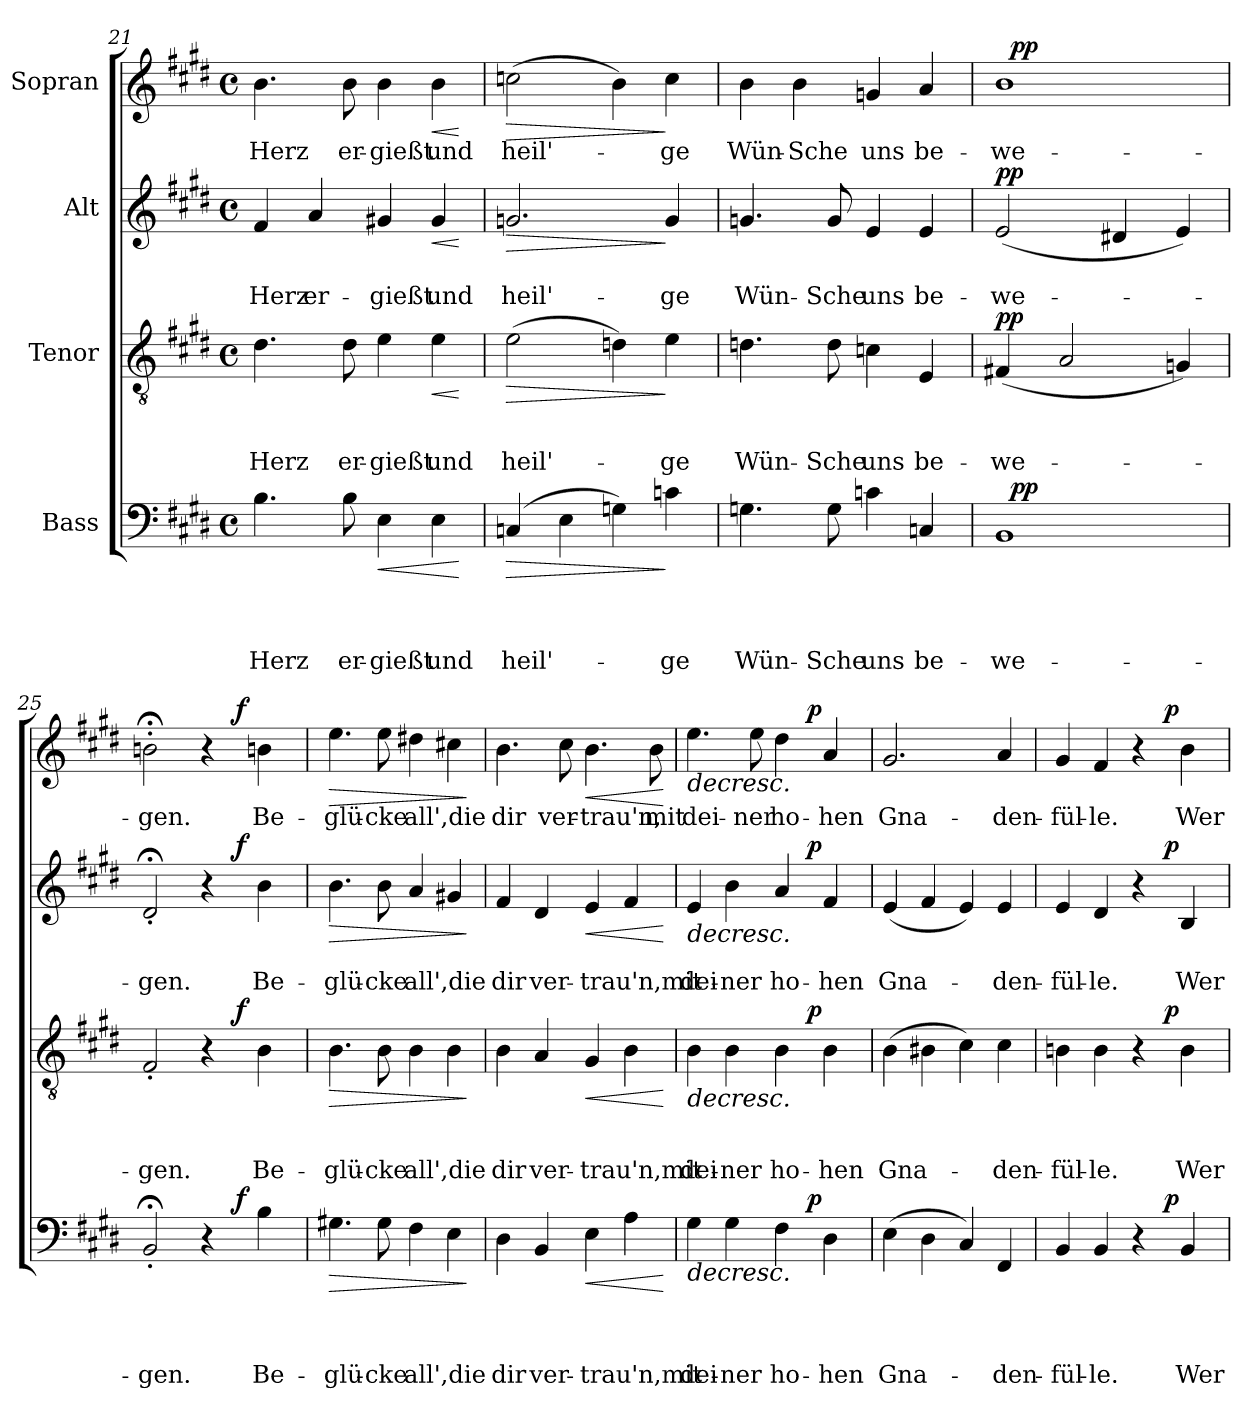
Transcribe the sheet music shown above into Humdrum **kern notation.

**kern	**text	**text	**text	**text	**dynam	**kern	**text	**text	**text	**dynam	**kern	**text	**text	**dynam	**kern	**text	**dynam
*part4	*part4	*part4	*part4	*part4	*part4	*part3	*part3	*part3	*part3	*part3	*part2	*part2	*part2	*part2	*part1	*part1	*part1
*staff4	*staff4	*staff4	*staff4	*staff4	*staff4	*staff3	*staff3	*staff3	*staff3	*staff3	*staff2	*staff2	*staff2	*staff2	*staff1	*staff1	*staff1
*I"Bass	*	*	*	*	*	*I"Tenor	*	*	*	*	*I"Alt	*	*	*	*I"Sopran	*	*
*clefF4	*	*	*	*	*	*clefGv2	*	*	*	*	*clefG2	*	*	*	*clefG2	*	*
*k[f#c#g#d#]	*	*	*	*	*	*k[f#c#g#d#]	*	*	*	*	*k[f#c#g#d#]	*	*	*	*k[f#c#g#d#]	*	*
*E:	*	*	*	*	*	*E:	*	*	*	*	*E:	*	*	*	*E:	*	*
*M4/4	*	*	*	*	*	*M4/4	*	*	*	*	*M4/4	*	*	*	*M4/4	*	*
*met(c)	*	*	*	*	*	*met(c)	*	*	*	*	*met(c)	*	*	*	*met(c)	*	*
=21	=21	=21	=21	=21	=21	=21	=21	=21	=21	=21	=21	=21	=21	=21	=21	=21	=21
!	!	!	!	!LO:LY:b	!	!	!	!	!LO:LY:b	!	!	!	!LO:LY:b	!	!	!LO:LY:b	!
4.B\	.	.	.	Herz	.	4.d#\	.	.	Herz	.	4f#/	.	Herz	.	4.b\	Herz	.
!	!	!	!	!	!	!	!	!	!	!	!	!	!LO:LY:b	!	!	!	!
.	.	.	.	.	.	.	.	.	.	.	4a/	.	er-	.	.	.	.
!	!	!	!	!LO:LY:b	!	!	!	!	!LO:LY:b	!	!	!	!	!	!	!LO:LY:b	!
8B\	.	.	.	er-	.	8d#\	.	.	er-	.	.	.	.	.	8b\	er-	.
!	!	!	!	!LO:LY:b	!LO:HP:b	!	!	!	!LO:LY:b	!	!	!	!LO:LY:b	!	!	!LO:LY:b	!
4E\	.	.	.	-gießt	<	4e\	.	.	-gießt	.	4g#X/	.	-gießt	.	4b\	-gießt	.
!	!	!	!	!LO:LY:b	!	!	!	!	!LO:LY:b	!LO:HP:b	!	!	!LO:LY:b	!LO:HP:b	!	!LO:LY:b	!LO:HP:b
4E\	.	.	.	und	.	4e\	.	.	und	<	4g#/	.	und	<	4b\	und	<
.	.	.	.	.	[	.	.	.	.	[	.	.	.	[	.	.	[
=22	=22	=22	=22	=22	=22	=22	=22	=22	=22	=22	=22	=22	=22	=22	=22	=22	=22
!	!	!	!	!LO:LY:b	!LO:HP:b	!	!	!	!LO:LY:b	!LO:HP:b	!	!	!LO:LY:b	!LO:HP:b	!	!LO:LY:b	!LO:HP:b
(4Cn/	.	.	.	heil'-	>	(>2e\	.	.	heil'-	>	2.gn/	.	heil'-	>	(>2ccn\	heil'-	>
4E\	.	.	.	.	.	.	.	.	.	.	.	.	.	.	.	.	.
4Gn\)	.	.	.	.	.	4dn\)	.	.	.	.	.	.	.	.	4b\)	.	.
!	!	!	!	!LO:LY:b	!	!	!	!	!LO:LY:b	!	!	!	!LO:LY:b	!	!	!LO:LY:b	!
4cn\	.	.	.	-ge	]	4e\	.	.	-ge	]	4g/	.	-ge	]	4cc\	-ge	]
=23	=23	=23	=23	=23	=23	=23	=23	=23	=23	=23	=23	=23	=23	=23	=23	=23	=23
!	!	!	!	!LO:LY:b	!	!	!	!	!LO:LY:b	!	!	!	!LO:LY:b	!	!	!LO:LY:b	!
4.Gn\	.	.	.	Wün-	.	4.dn\	.	.	Wün-	.	4.gn/	.	Wün-	.	4b\	Wün-	.
!	!	!	!	!	!	!	!	!	!	!	!	!	!	!	!	!LO:LY:b	!
.	.	.	.	.	.	.	.	.	.	.	.	.	.	.	4b\	-Sche	.
!	!	!	!	!LO:LY:b	!	!	!	!	!LO:LY:b	!	!	!	!LO:LY:b	!	!	!	!
8G\	.	.	.	-Sche	.	8d\	.	.	-Sche	.	8g/	.	-Sche	.	.	.	.
!	!	!	!	!LO:LY:b	!	!	!	!	!LO:LY:b	!	!	!	!LO:LY:b	!	!	!LO:LY:b	!
4cn\	.	.	.	uns	.	4cn\	.	.	uns	.	4e/	.	uns	.	4gn/	uns	.
!	!	!	!	!LO:LY:b	!	!	!	!	!LO:LY:b	!	!	!	!LO:LY:b	!	!	!LO:LY:b	!
4Cn/	.	.	.	be-	.	4E/	.	.	be-	.	4e/	.	be-	.	4a/	be-	.
=24	=24	=24	=24	=24	=24	=24	=24	=24	=24	=24	=24	=24	=24	=24	=24	=24	=24
!	!	!	!	!LO:LY:b	!	!	!	!	!LO:LY:b	!LO:DY:a	!	!	!LO:LY:b	!LO:DY:a	!	!LO:LY:b	!
*^	*	*	*	*	*	*	*	*	*	*	*	*	*	*	*^	*	*
1BB	32ryy	.	.	.	-we-	.	(<4F#X/	.	.	-we-	pp	(<2e/	.	-we-	pp	1b	32ryy	-we-	.
!	!	!	!	!	!	!LO:DY:a	!	!	!	!	!	!	!	!	!	!	!	!	!LO:DY:a
.	2ryy	.	.	.	.	pp	.	.	.	.	.	.	.	.	.	.	2ryy	.	pp
.	.	.	.	.	.	.	2A/	.	.	.	.	.	.	.	.	.	.	.	.
.	.	.	.	.	.	.	.	.	.	.	.	4d#X/	.	.	.	.	.	.	.
.	4...ryy	.	.	.	.	.	.	.	.	.	.	.	.	.	.	.	4...ryy	.	.
.	.	.	.	.	.	.	4Gn/)	.	.	.	.	4e/)	.	.	.	.	.	.	.
!!LO:LB:g=z	!!
=25	=25	=25	=25	=25	=25	=25	=25	=25	=25	=25	=25	=25	=25	=25	=25	=25	=25	=25	=25
!	!	!	!	!	!LO:LY:b	!	!	!	!	!LO:LY:b	!	!	!	!LO:LY:b	!	!	!	!LO:LY:b	!
*	*	*	*	*	*	*	*^	*	*	*	*	*^	*	*	*	*	*	*	*
2BB;'</	2ryy	.	.	.	-gen.	.	2F#'</	2ryy	.	.	-gen.	.	2d#;'</	2ryy	.	-gen.	.	2bn;<'>\	2ryy	-gen.	.
4r	8ryy	.	.	.	.	.	4r	8ryy	.	.	.	.	4r	8ryy	.	.	.	4r	8ryy	.	.
.	32ryy	.	.	.	.	.	.	32ryy	.	.	.	.	.	32ryy	.	.	.	.	32ryy	.	.
!	!	!	!	!	!	!LO:DY:a	!	!	!	!	!	!LO:DY:a	!	!	!	!	!LO:DY:a	!	!	!	!LO:DY:a
.	4ryy	.	.	.	.	f	.	4ryy	.	.	.	f	.	4ryy	.	.	f	.	4ryy	.	f
!	!	!	!	!	!LO:LY:b	!	!	!	!	!	!LO:LY:b	!	!	!	!	!LO:LY:b	!	!	!	!LO:LY:b	!
4B\	.	.	.	.	Be-	.	4B\	.	.	.	Be-	.	4b\	.	.	Be-	.	4bn\	.	Be-	.
.	16.ryy	.	.	.	.	.	.	16.ryy	.	.	.	.	.	16.ryy	.	.	.	.	16.ryy	.	.
=26	=26	=26	=26	=26	=26	=26	=26	=26	=26	=26	=26	=26	=26	=26	=26	=26	=26	=26	=26	=26	=26
!	!	!	!	!	!LO:LY:b	!LO:HP:b	!	!	!	!	!LO:LY:b	!LO:HP:b	!	!	!	!LO:LY:b	!LO:HP:b	!	!	!LO:LY:b	!LO:HP:b
*v	*v	*	*	*	*	*	*	*	*	*	*	*	*v	*v	*	*	*	*v	*v	*	*
*	*	*	*	*	*	*v	*v	*	*	*	*	*	*	*	*	*	*	*
4.G#X\	.	.	.	-glü-	>	4.B\	.	.	-glü-	>	4.b\	.	-glü-	>	4.ee\	-glü-	>
!	!	!	!	!LO:LY:b	!	!	!	!	!LO:LY:b	!	!	!	!LO:LY:b	!	!	!LO:LY:b	!
8G#\	.	.	.	-cke	.	8B\	.	.	-cke	.	8b\	.	-cke	.	8ee\	-cke	.
!	!	!	!	!LO:LY:b	!	!	!	!	!LO:LY:b	!	!	!	!LO:LY:b	!	!	!LO:LY:b	!
4F#\	.	.	.	all',die	.	4B\	.	.	all',die	.	4a/	.	all',die	.	4dd#X\	all',die	.
4E\	.	.	.	.	.	4B\	.	.	.	.	4g#X/	.	.	.	4cc#X\	.	.
.	.	.	.	.	]	.	.	.	.	]	.	.	.	]	.	.	]
=27	=27	=27	=27	=27	=27	=27	=27	=27	=27	=27	=27	=27	=27	=27	=27	=27	=27
!	!	!	!	!LO:LY:b	!	!	!	!	!LO:LY:b	!	!	!	!LO:LY:b	!	!	!LO:LY:b	!
4D#\	.	.	.	dir	.	4B\	.	.	dir	.	4f#/	.	dir	.	4.b\	dir	.
!	!	!	!	!LO:LY:b	!	!	!	!	!LO:LY:b	!	!	!	!LO:LY:b	!	!	!	!
4BB/	.	.	.	ver-	.	4A/	.	.	ver-	.	4d#/	.	ver-	.	.	.	.
!	!	!	!	!	!	!	!	!	!	!	!	!	!	!	!	!LO:LY:b	!
.	.	.	.	.	.	.	.	.	.	.	.	.	.	.	8cc#\	ver-	.
!	!	!	!	!LO:LY:b	!LO:HP:b	!	!	!	!LO:LY:b	!LO:HP:b	!	!	!LO:LY:b	!LO:HP:b	!	!LO:LY:b	!LO:HP:b
4E\	.	.	.	-trau'n,mit	<	4G#/	.	.	-trau'n,mit	<	4e/	.	-trau'n,mit	<	4.b\	-trau'n,	<
4A\	.	.	.	.	.	4B\	.	.	.	.	4f#/	.	.	.	.	.	.
!	!	!	!	!	!	!	!	!	!	!	!	!	!	!	!	!LO:LY:b	!
.	.	.	.	.	.	.	.	.	.	.	.	.	.	.	8b\	mit	.
.	.	.	.	.	[	.	.	.	.	[	.	.	.	[	.	.	[
=28	=28	=28	=28	=28	=28	=28	=28	=28	=28	=28	=28	=28	=28	=28	=28	=28	=28
!	!	!	!	!LO:LY:b	!LO:HP:b	!	!	!	!LO:LY:b	!LO:HP:b	!	!	!LO:LY:b	!LO:HP:b	!	!LO:LY:b	!LO:HP:b
*^	*	*	*	*	*	*^	*	*	*	*	*^	*	*	*	*^	*	*
4G#\	2ryy	.	.	.	dei-	>	4B\	2ryy	.	.	dei-	>	4e/	2ryy	.	dei-	>	4.ee\	2ryy	dei-	>
!	!	!	!	!	!LO:LY:b	!	!	!	!	!	!LO:LY:b	!	!	!	!	!LO:LY:b	!	!	!	!	!
4G#\	.	.	.	.	-ner	.	4B\	.	.	.	-ner	.	4b\	.	.	-ner	.	.	.	.	.
!	!	!	!	!	!	!	!	!	!	!	!	!	!	!	!	!	!	!	!	!LO:LY:b	!
.	.	.	.	.	.	.	.	.	.	.	.	.	.	.	.	.	.	8ee\	.	-ner	.
!	!	!	!	!	!LO:LY:b	!	!	!	!	!	!LO:LY:b	!	!	!	!	!LO:LY:b	!	!	!	!LO:LY:b	!
4F#\	8.ryy	.	.	.	ho-	.	4B\	8.ryy	.	.	ho-	.	4a/	8.ryy	.	ho-	.	4dd#\	8.ryy	ho-	.
!	!	!	!	!	!	!LO:DY:a	!	!	!	!	!	!LO:DY:a	!	!	!	!	!LO:DY:a	!	!	!	!LO:DY:a
.	4ryy	.	.	.	.	p	.	4ryy	.	.	.	p	.	4ryy	.	.	p	.	4ryy	.	p
!	!	!	!	!	!LO:LY:b	!	!	!	!	!	!LO:LY:b	!	!	!	!	!LO:LY:b	!	!	!	!LO:LY:b	!
4D#\	.	.	.	.	-hen	]	4B\	.	.	.	-hen	]	4f#/	.	.	-hen	]	4a/	.	-hen	]
.	16ryy	.	.	.	.	.	.	16ryy	.	.	.	.	.	16ryy	.	.	.	.	16ryy	.	.
=29	=29	=29	=29	=29	=29	=29	=29	=29	=29	=29	=29	=29	=29	=29	=29	=29	=29	=29	=29	=29	=29
!	!	!	!	!	!LO:LY:b	!	!	!	!	!	!LO:LY:b	!	!	!	!	!LO:LY:b	!	!	!	!LO:LY:b	!
*v	*v	*	*	*	*	*	*	*	*	*	*	*	*v	*v	*	*	*	*v	*v	*	*
*	*	*	*	*	*	*v	*v	*	*	*	*	*	*	*	*	*	*	*
(>4E\	.	.	.	Gna-	.	(>4B\	.	.	Gna-	.	(<4e/	.	Gna-	.	2.g#/	Gna-	.
4D#\	.	.	.	.	.	4B#X\	.	.	.	.	4f#/	.	.	.	.	.	.
4C#/)	.	.	.	.	.	4c#\)	.	.	.	.	4e/)	.	.	.	.	.	.
!	!	!	!	!LO:LY:b	!	!	!	!	!LO:LY:b	!	!	!	!LO:LY:b	!	!	!LO:LY:b	!
4FF#/	.	.	.	-den-	.	4c#\	.	.	-den-	.	4e/	.	-den-	.	4a/	-den-	.
=30	=30	=30	=30	=30	=30	=30	=30	=30	=30	=30	=30	=30	=30	=30	=30	=30	=30
!	!	!	!	!LO:LY:b	!	!	!	!	!LO:LY:b	!	!	!	!LO:LY:b	!	!	!LO:LY:b	!
*^	*	*	*	*	*	*^	*	*	*	*	*^	*	*	*	*^	*	*
4BB/	2ryy	.	.	.	-fül-	.	4Bn\	2ryy	.	.	-fül-	.	4e/	2ryy	.	-fül-	.	4g#/	2ryy	-fül-	.
!	!	!	!	!	!LO:LY:b	!	!	!	!	!	!LO:LY:b	!	!	!	!	!LO:LY:b	!	!	!	!LO:LY:b	!
4BB/	.	.	.	.	-le.	.	4B\	.	.	.	-le.	.	4d#/	.	.	-le.	.	4f#/	.	-le.	.
4r	8.ryy	.	.	.	.	.	4r	8.ryy	.	.	.	.	4r	8.ryy	.	.	.	4r	8.ryy	.	.
!	!	!	!	!	!	!LO:DY:a	!	!	!	!	!	!LO:DY:a	!	!	!	!	!LO:DY:a	!	!	!	!LO:DY:a
.	4ryy	.	.	.	.	p	.	4ryy	.	.	.	p	.	4ryy	.	.	p	.	4ryy	.	p
!	!	!	!	!	!LO:LY:b	!	!	!	!	!	!LO:LY:b	!	!	!	!	!LO:LY:b	!	!	!	!LO:LY:b	!
4BB/	.	.	.	.	Wer	.	4B\	.	.	.	Wer	.	4B/	.	.	Wer	.	4b\	.	Wer	.
.	16ryy	.	.	.	.	.	.	16ryy	.	.	.	.	.	16ryy	.	.	.	.	16ryy	.	.
*v	*v	*	*	*	*	*	*	*	*	*	*	*	*v	*v	*	*	*	*v	*v	*	*
*	*	*	*	*	*	*v	*v	*	*	*	*	*	*	*	*	*	*	*
=	=	=	=	=	=	=	=	=	=	=	=	=	=	=	=	=	=
*-	*-	*-	*-	*-	*-	*-	*-	*-	*-	*-	*-	*-	*-	*-	*-	*-	*-
